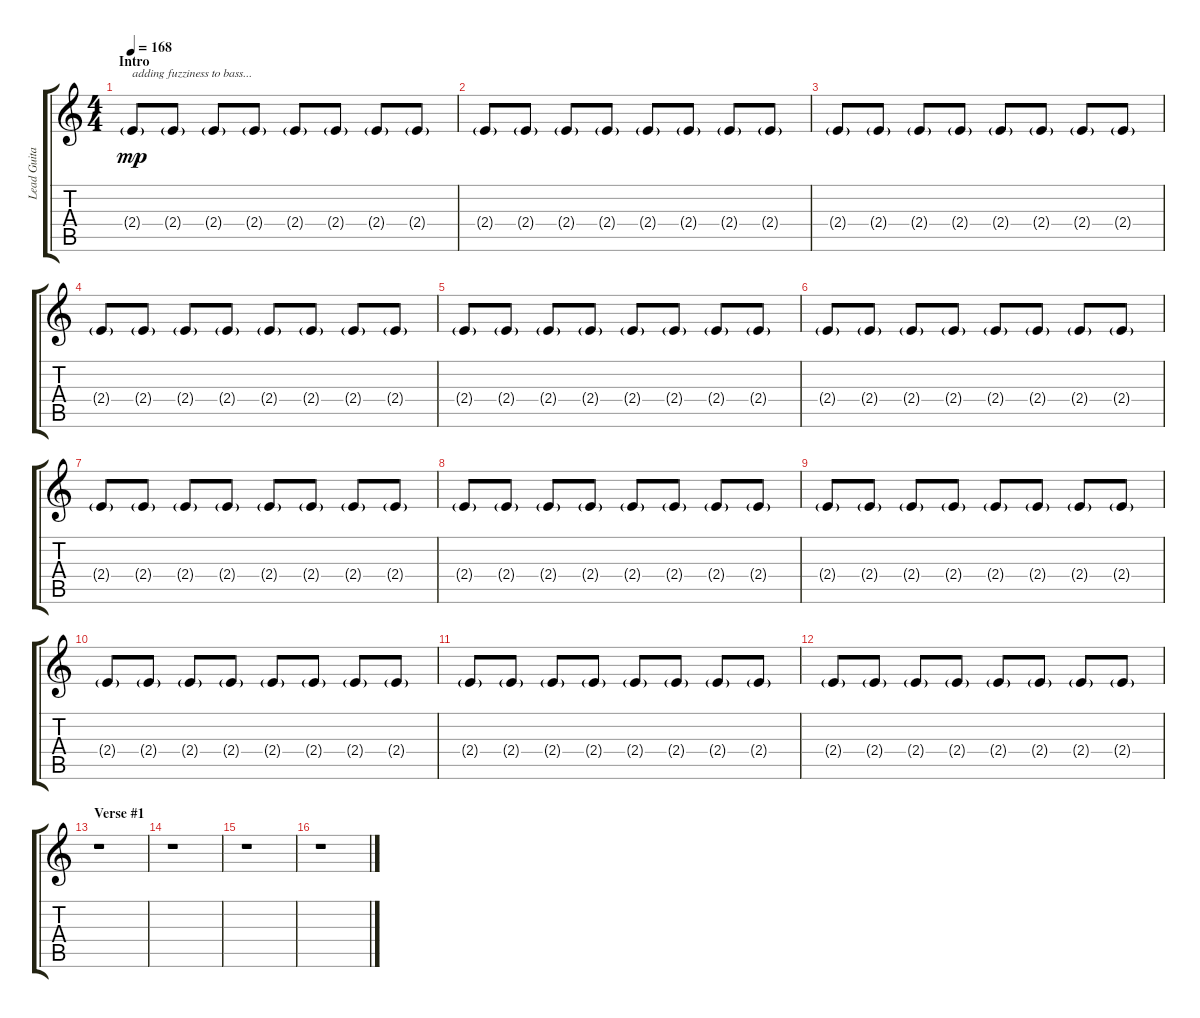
\track ("Lead Guitar (solo 'n a couple of fills)" "Lead Guita") {instrument distortionguitar}
\staff {score tabs}
\tuning (E4 B3 G3 D3 A2 E2) {hide}
\ts (4 4)
\section ("" "Intro")
\tempo 168
\clef g2
\ks c
2.4{g}.8{txt "adding fuzziness to bass..." dy mp volume 13 instrument overdrivenguitar} 2.4{g}.8 2.4{g}.8 2.4{g}.8 2.4{g}.8 2.4{g}.8 2.4{g}.8 2.4{g}.8 |
2.4{g}.8 2.4{g}.8 2.4{g}.8 2.4{g}.8 2.4{g}.8 2.4{g}.8 2.4{g}.8 2.4{g}.8 |
2.4{g}.8 2.4{g}.8 2.4{g}.8 2.4{g}.8 2.4{g}.8 2.4{g}.8 2.4{g}.8 2.4{g}.8 |
2.4{g}.8 2.4{g}.8 2.4{g}.8 2.4{g}.8 2.4{g}.8 2.4{g}.8 2.4{g}.8 2.4{g}.8 |
2.4{g}.8 2.4{g}.8 2.4{g}.8 2.4{g}.8 2.4{g}.8 2.4{g}.8 2.4{g}.8 2.4{g}.8 |
2.4{g}.8 2.4{g}.8 2.4{g}.8 2.4{g}.8 2.4{g}.8 2.4{g}.8 2.4{g}.8 2.4{g}.8 |
2.4{g}.8 2.4{g}.8 2.4{g}.8 2.4{g}.8 2.4{g}.8 2.4{g}.8 2.4{g}.8 2.4{g}.8 |
2.4{g}.8 2.4{g}.8 2.4{g}.8 2.4{g}.8 2.4{g}.8 2.4{g}.8 2.4{g}.8 2.4{g}.8 |
2.4{g}.8 2.4{g}.8 2.4{g}.8 2.4{g}.8 2.4{g}.8 2.4{g}.8 2.4{g}.8 2.4{g}.8 |
2.4{g}.8 2.4{g}.8 2.4{g}.8 2.4{g}.8 2.4{g}.8 2.4{g}.8 2.4{g}.8 2.4{g}.8 |
2.4{g}.8 2.4{g}.8 2.4{g}.8 2.4{g}.8 2.4{g}.8 2.4{g}.8 2.4{g}.8 2.4{g}.8 |
2.4{g}.8 2.4{g}.8 2.4{g}.8 2.4{g}.8 2.4{g}.8 2.4{g}.8 2.4{g}.8 2.4{g}.8 |
\section ("" "Verse #1")
r.1 |
r.1 |
r.1 |
r.1
